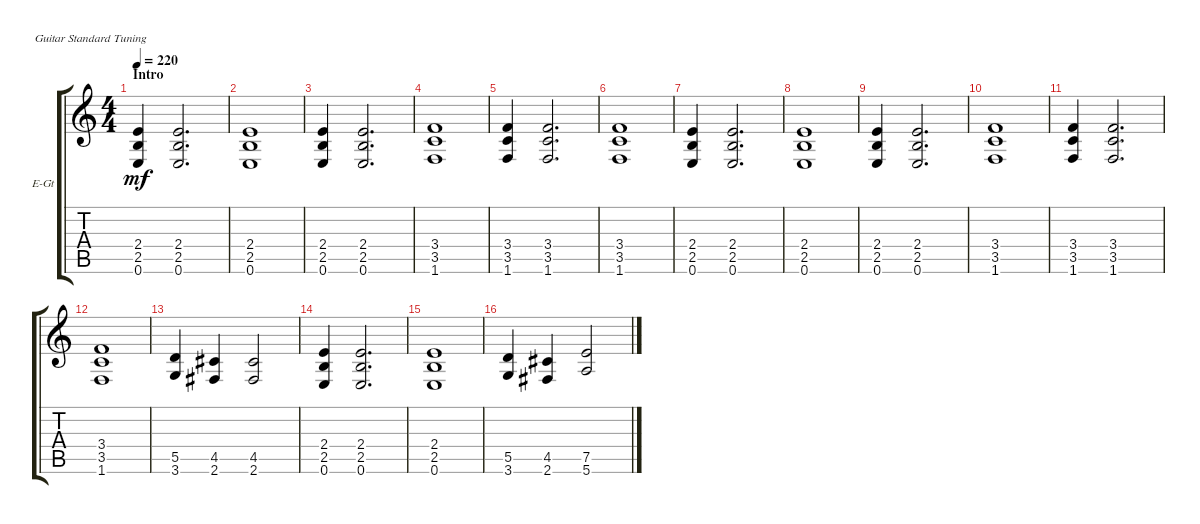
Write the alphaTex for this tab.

\defaultSystemsLayout 4
\bracketExtendMode groupsimilarinstruments
\firstSystemTrackNameOrientation horizontal
\otherSystemsTrackNameOrientation horizontal
\track ("Electric Guitar" "E-Gt") {instrument distortionguitar}
\staff {score tabs}
\tuning (E4 B3 G3 D3 A2 E2)
\ts (4 4)
\section ("" "Intro")
\tempo 220
\clef g2
\ks c
(0.6 2.5 2.4).4{dy mf instrument distortionguitar} (0.6 2.5 2.4).2{d} |
(0.6 2.5 2.4).1 |
(0.6 2.5 2.4).4 (0.6 2.5 2.4).2{d} |
(1.6 3.5 3.4).1 |
(1.6 3.5 3.4).4 (1.6 3.5 3.4).2{d} |
(1.6 3.5 3.4).1 |
(0.6 2.5 2.4).4 (0.6 2.5 2.4).2{d} |
(0.6 2.5 2.4).1 |
(0.6 2.5 2.4).4 (0.6 2.5 2.4).2{d} |
(1.6 3.5 3.4).1 |
(1.6 3.5 3.4).4 (1.6 3.5 3.4).2{d} |
(1.6 3.5 3.4).1 |
(3.6 5.5).4 (2.6 4.5).4 (2.6 4.5).2 |
(0.6 2.5 2.4).4 (0.6 2.5 2.4).2{d} |
(0.6 2.5 2.4).1 |
(3.6 5.5).4 (2.6 4.5).4 (5.6 7.5).2
